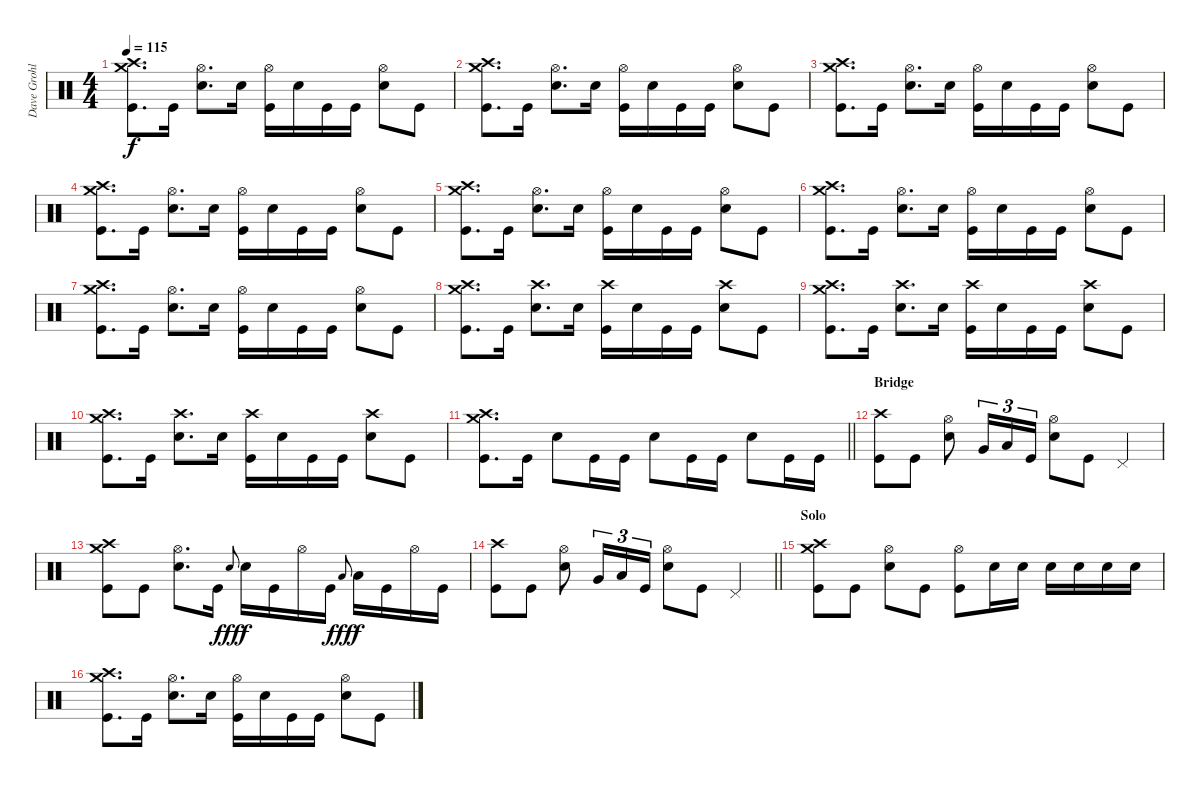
\track ("Dave Grohl" "Dave Grohl") {instrument percussion}
\staff {score}
\articulation defaults
\ts (4 4)
\tempo 115
\clef neutral
\ks c
("Crash medium (hit)" "Crash high (hit)" "Kick (hit)").8{d dy f} "Kick (hit)".16 ("Hi-Hat (open)" "Snare (hit) 2").8{d} "Snare (hit) 2".16 ("Hi-Hat (open)" "Kick (hit)").16 "Snare (hit) 2".16 "Kick (hit)".16 "Kick (hit)".16 ("Hi-Hat (open)" "Snare (hit) 2").8 "Kick (hit)".8 |
("Crash medium (hit)" "Crash high (hit)" "Kick (hit)").8{d} "Kick (hit)".16 ("Hi-Hat (open)" "Snare (hit) 2").8{d} "Snare (hit) 2".16 ("Hi-Hat (open)" "Kick (hit)").16 "Snare (hit) 2".16 "Kick (hit)".16 "Kick (hit)".16 ("Hi-Hat (open)" "Snare (hit) 2").8 "Kick (hit)".8 |
("Crash medium (hit)" "Crash high (hit)" "Kick (hit)").8{d} "Kick (hit)".16 ("Hi-Hat (open)" "Snare (hit) 2").8{d} "Snare (hit) 2".16 ("Hi-Hat (open)" "Kick (hit)").16 "Snare (hit) 2".16 "Kick (hit)".16 "Kick (hit)".16 ("Hi-Hat (open)" "Snare (hit) 2").8 "Kick (hit)".8 |
("Crash medium (hit)" "Crash high (hit)" "Kick (hit)").8{d} "Kick (hit)".16 ("Hi-Hat (open)" "Snare (hit) 2").8{d} "Snare (hit) 2".16 ("Hi-Hat (open)" "Kick (hit)").16 "Snare (hit) 2".16 "Kick (hit)".16 "Kick (hit)".16 ("Hi-Hat (open)" "Snare (hit) 2").8 "Kick (hit)".8 |
("Crash medium (hit)" "Crash high (hit)" "Kick (hit)").8{d} "Kick (hit)".16 ("Hi-Hat (open)" "Snare (hit) 2").8{d} "Snare (hit) 2".16 ("Hi-Hat (open)" "Kick (hit)").16 "Snare (hit) 2".16 "Kick (hit)".16 "Kick (hit)".16 ("Hi-Hat (open)" "Snare (hit) 2").8 "Kick (hit)".8 |
("Crash medium (hit)" "Crash high (hit)" "Kick (hit)").8{d} "Kick (hit)".16 ("Hi-Hat (open)" "Snare (hit) 2").8{d} "Snare (hit) 2".16 ("Hi-Hat (open)" "Kick (hit)").16 "Snare (hit) 2".16 "Kick (hit)".16 "Kick (hit)".16 ("Hi-Hat (open)" "Snare (hit) 2").8 "Kick (hit)".8 |
("Crash medium (hit)" "Crash high (hit)" "Kick (hit)").8{d} "Kick (hit)".16 ("Hi-Hat (open)" "Snare (hit) 2").8{d} "Snare (hit) 2".16 ("Hi-Hat (open)" "Kick (hit)").16 "Snare (hit) 2".16 "Kick (hit)".16 "Kick (hit)".16 ("Hi-Hat (open)" "Snare (hit) 2").8 "Kick (hit)".8 |
("Crash medium (hit)" "Crash high (hit)" "Kick (hit)").8{d} "Kick (hit)".16 ("Crash high (hit)" "Snare (hit) 2").8{d} "Snare (hit) 2".16 ("Crash high (hit)" "Kick (hit)").16 "Snare (hit) 2".16 "Kick (hit)".16 "Kick (hit)".16 ("Crash high (hit)" "Snare (hit) 2").8 "Kick (hit)".8 |
("Crash medium (hit)" "Crash high (hit)" "Kick (hit)").8{d} "Kick (hit)".16 ("Crash high (hit)" "Snare (hit) 2").8{d} "Snare (hit) 2".16 ("Crash high (hit)" "Kick (hit)").16 "Snare (hit) 2".16 "Kick (hit)".16 "Kick (hit)".16 ("Crash high (hit)" "Snare (hit) 2").8 "Kick (hit)".8 |
("Crash medium (hit)" "Crash high (hit)" "Kick (hit)").8{d} "Kick (hit)".16 ("Crash high (hit)" "Snare (hit) 2").8{d} "Snare (hit) 2".16 ("Crash high (hit)" "Kick (hit)").16 "Snare (hit) 2".16 "Kick (hit)".16 "Kick (hit)".16 ("Crash high (hit)" "Snare (hit) 2").8 "Kick (hit)".8 |
\barLineRight lightlight
("Crash medium (hit)" "Crash high (hit)" "Kick (hit)").8{d} "Kick (hit)".16 "Snare (hit) 2".8{beam Down} "Kick (hit)".16{beam Down} "Kick (hit)".16{beam Down} "Snare (hit) 2".8{beam Down} "Kick (hit)".16{beam Down} "Kick (hit)".16{beam Down} "Snare (hit) 2".8{beam Down} "Kick (hit)".16{beam Down} "Kick (hit)".16{beam Down} |
\section ("" "Bridge")
("Crash high (hit)" "Kick (hit)").8 "Kick (hit)".8 ("Hi-Hat (open)" "Snare (hit) 2").8 "Very Low Tom (hit)".16{tu (3 2)} "Low Floor Tom (hit)".16{tu (3 2)} "Kick (hit)".16{tu (3 2)} ("Hi-Hat (open)" "Snare (hit) 2").8 "Kick (hit)".8 "Pedal Hi-Hat (hit)".4 |
("Crash medium (hit)" "Crash high (hit)" "Kick (hit)").8 "Kick (hit)".8 ("Hi-Hat (open)" "Snare (hit) 2").8{d} "Kick (hit)".16 "Snare (hit) 2".8{gr onbeat dy fff} "Snare (hit) 2".16{dy f} "Kick (hit)".16 "Hi-Hat (open)".16 "Kick (hit)".16 "Low Floor Tom (hit)".8{gr onbeat dy fff} "Low Floor Tom (hit)".16{dy f} "Kick (hit)".16 "Hi-Hat (open)".16 "Kick (hit)".16 |
\barLineRight lightlight
("Crash high (hit)" "Kick (hit)").8 "Kick (hit)".8 ("Hi-Hat (open)" "Snare (hit) 2").8 "Very Low Tom (hit)".16{tu (3 2)} "Low Floor Tom (hit)".16{tu (3 2)} "Kick (hit)".16{tu (3 2)} ("Hi-Hat (open)" "Snare (hit) 2").8 "Kick (hit)".8 "Pedal Hi-Hat (hit)".4 |
\section ("" "Solo")
("Crash medium (hit)" "Crash high (hit)" "Kick (hit)").8 "Kick (hit)".8 ("Hi-Hat (open)" "Snare (hit) 2").8 "Kick (hit)".8 ("Hi-Hat (open)" "Kick (hit)").8 "Snare (hit) 2".16 "Snare (hit) 2".16 "Snare (hit) 2".16 "Snare (hit) 2".16 "Snare (hit) 2".16 "Snare (hit) 2".16 |
("Crash medium (hit)" "Crash high (hit)" "Kick (hit)").8{d} "Kick (hit)".16 ("Hi-Hat (open)" "Snare (hit) 2").8{d} "Snare (hit) 2".16 ("Hi-Hat (open)" "Kick (hit)").16 "Snare (hit) 2".16 "Kick (hit)".16 "Kick (hit)".16 ("Hi-Hat (open)" "Snare (hit) 2").8 "Kick (hit)".8
